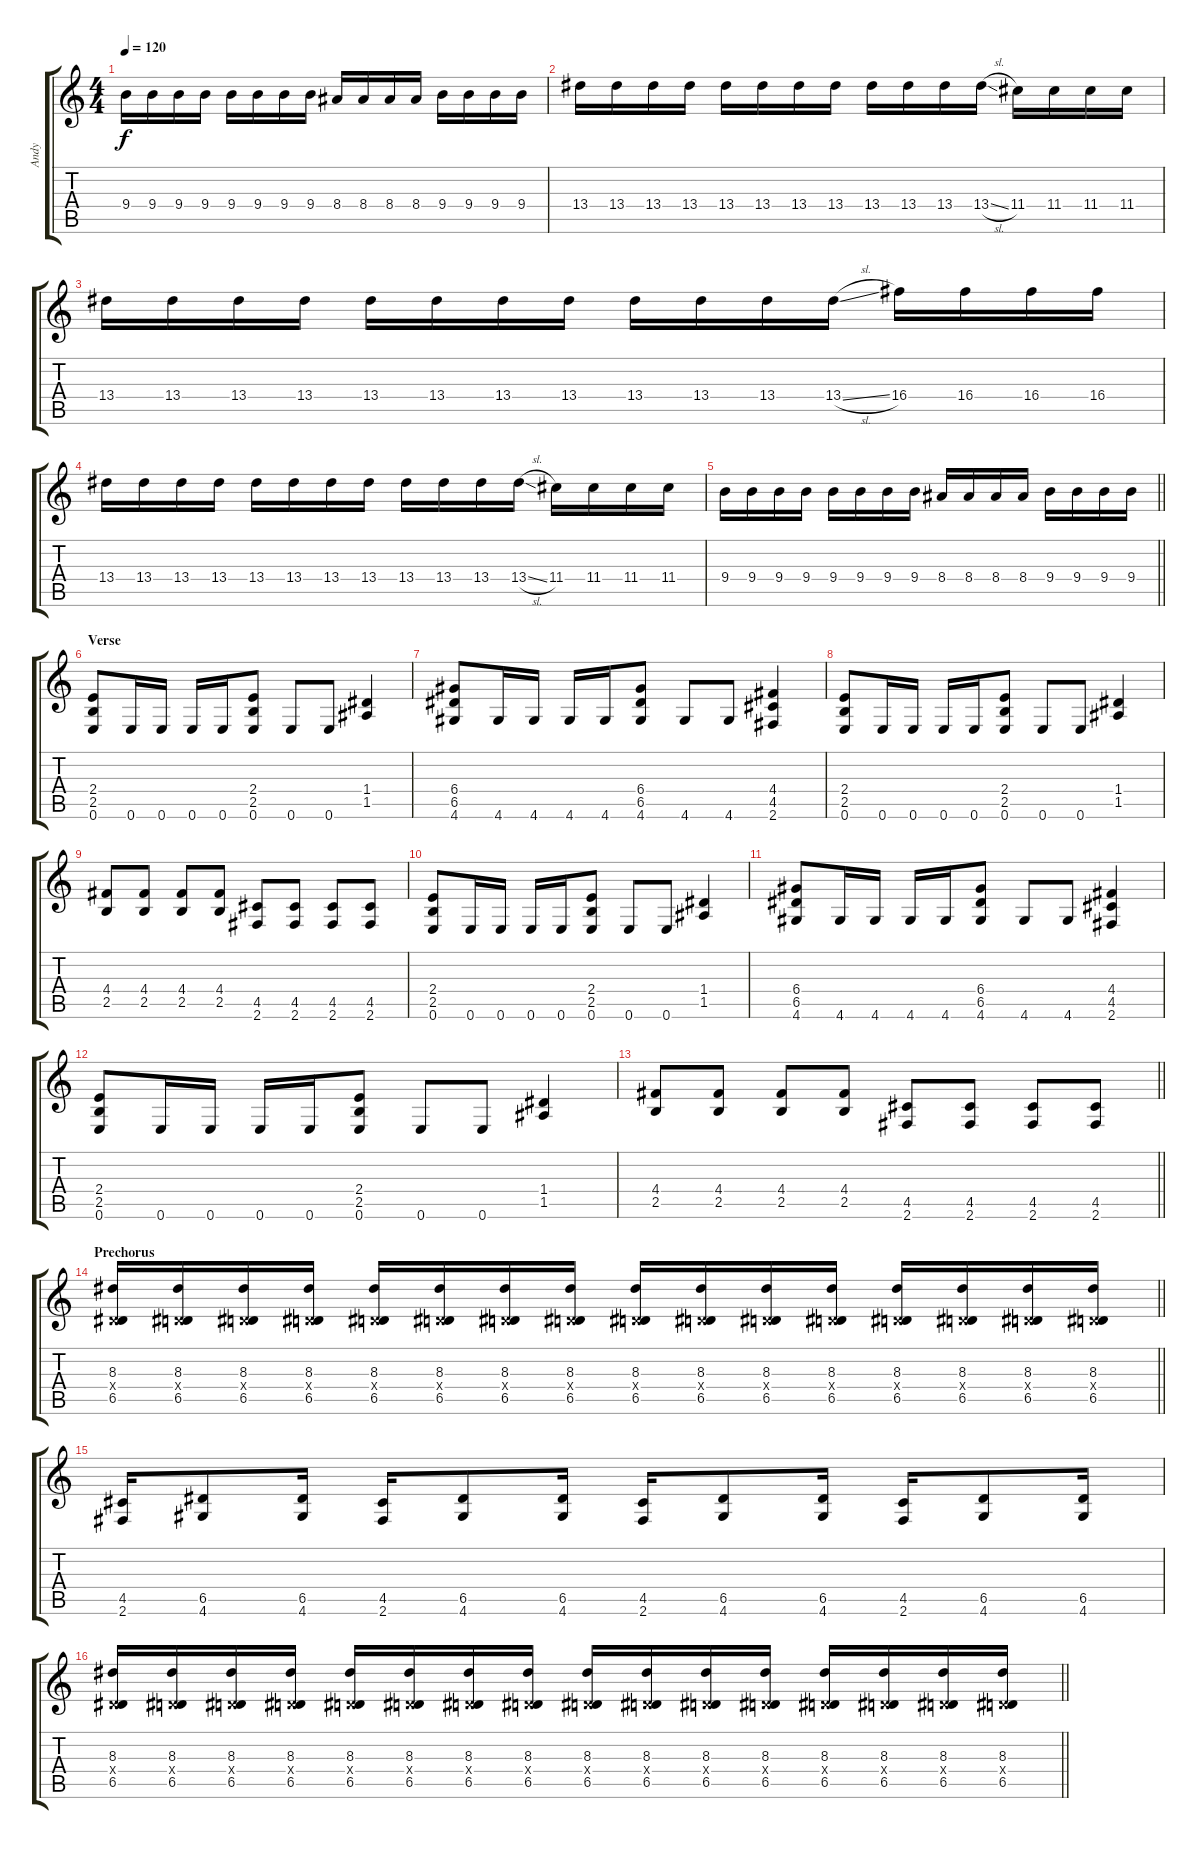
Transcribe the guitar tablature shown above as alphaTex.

\track ("Andy" "Andy") {instrument distortionguitar}
\staff {score tabs}
\tuning (E4 B3 G3 D3 A2 E2) {hide}
\ts (4 4)
\tempo 120
\clef g2
\ks c
9.4.16{dy f} 9.4.16 9.4.16 9.4.16 9.4.16 9.4.16 9.4.16 9.4.16 8.4.16 8.4.16 8.4.16 8.4.16 9.4.16 9.4.16 9.4.16 9.4.16 |
13.4.16 13.4.16 13.4.16 13.4.16 13.4.16 13.4.16 13.4.16 13.4.16 13.4.16 13.4.16 13.4.16 13.4{sl}.16 11.4.16 11.4.16 11.4.16 11.4.16 |
13.4.16 13.4.16 13.4.16 13.4.16 13.4.16 13.4.16 13.4.16 13.4.16 13.4.16 13.4.16 13.4.16 13.4{sl}.16 16.4.16 16.4.16 16.4.16 16.4.16 |
13.4.16 13.4.16 13.4.16 13.4.16 13.4.16 13.4.16 13.4.16 13.4.16 13.4.16 13.4.16 13.4.16 13.4{sl}.16 11.4.16 11.4.16 11.4.16 11.4.16 |
\barLineRight lightlight
9.4.16 9.4.16 9.4.16 9.4.16 9.4.16 9.4.16 9.4.16 9.4.16 8.4.16 8.4.16 8.4.16 8.4.16 9.4.16 9.4.16 9.4.16 9.4.16 |
\section ("" "Verse")
(2.4 2.5 0.6).8 0.6.16 0.6.16 0.6.16 0.6.16 (2.4 2.5 0.6).8 0.6.8 0.6.8 (1.4 1.5).4 |
(6.4 6.5 4.6).8 4.6.16 4.6.16 4.6.16 4.6.16 (6.4 6.5 4.6).8 4.6.8 4.6.8 (4.4 4.5 2.6).4 |
(2.4 2.5 0.6).8 0.6.16 0.6.16 0.6.16 0.6.16 (2.4 2.5 0.6).8 0.6.8 0.6.8 (1.4 1.5).4 |
(4.4 2.5).8 (4.4 2.5).8 (4.4 2.5).8 (4.4 2.5).8 (4.5 2.6).8 (4.5 2.6).8 (4.5 2.6).8 (4.5 2.6).8 |
(2.4 2.5 0.6).8 0.6.16 0.6.16 0.6.16 0.6.16 (2.4 2.5 0.6).8 0.6.8 0.6.8 (1.4 1.5).4 |
(6.4 6.5 4.6).8 4.6.16 4.6.16 4.6.16 4.6.16 (6.4 6.5 4.6).8 4.6.8 4.6.8 (4.4 4.5 2.6).4 |
(2.4 2.5 0.6).8 0.6.16 0.6.16 0.6.16 0.6.16 (2.4 2.5 0.6).8 0.6.8 0.6.8 (1.4 1.5).4 |
\barLineRight lightlight
(4.4 2.5).8 (4.4 2.5).8 (4.4 2.5).8 (4.4 2.5).8 (4.5 2.6).8 (4.5 2.6).8 (4.5 2.6).8 (4.5 2.6).8 |
\section ("" "Prechorus")
\barLineRight lightlight
(8.3 0.4{x} 6.5).16 (8.3 0.4{x} 6.5).16 (8.3 0.4{x} 6.5).16 (8.3 0.4{x} 6.5).16 (8.3 0.4{x} 6.5).16 (8.3 0.4{x} 6.5).16 (8.3 0.4{x} 6.5).16 (8.3 0.4{x} 6.5).16 (8.3 0.4{x} 6.5).16 (8.3 0.4{x} 6.5).16 (8.3 0.4{x} 6.5).16 (8.3 0.4{x} 6.5).16 (8.3 0.4{x} 6.5).16 (8.3 0.4{x} 6.5).16 (8.3 0.4{x} 6.5).16 (8.3 0.4{x} 6.5).16 |
(4.5 2.6).16 (6.5 4.6).8 (6.5 4.6).16 (4.5 2.6).16 (6.5 4.6).8 (6.5 4.6).16 (4.5 2.6).16 (6.5 4.6).8 (6.5 4.6).16 (4.5 2.6).16 (6.5 4.6).8 (6.5 4.6).16 |
\barLineRight lightlight
(8.3 0.4{x} 6.5).16 (8.3 0.4{x} 6.5).16 (8.3 0.4{x} 6.5).16 (8.3 0.4{x} 6.5).16 (8.3 0.4{x} 6.5).16 (8.3 0.4{x} 6.5).16 (8.3 0.4{x} 6.5).16 (8.3 0.4{x} 6.5).16 (8.3 0.4{x} 6.5).16 (8.3 0.4{x} 6.5).16 (8.3 0.4{x} 6.5).16 (8.3 0.4{x} 6.5).16 (8.3 0.4{x} 6.5).16 (8.3 0.4{x} 6.5).16 (8.3 0.4{x} 6.5).16 (8.3 0.4{x} 6.5).16
